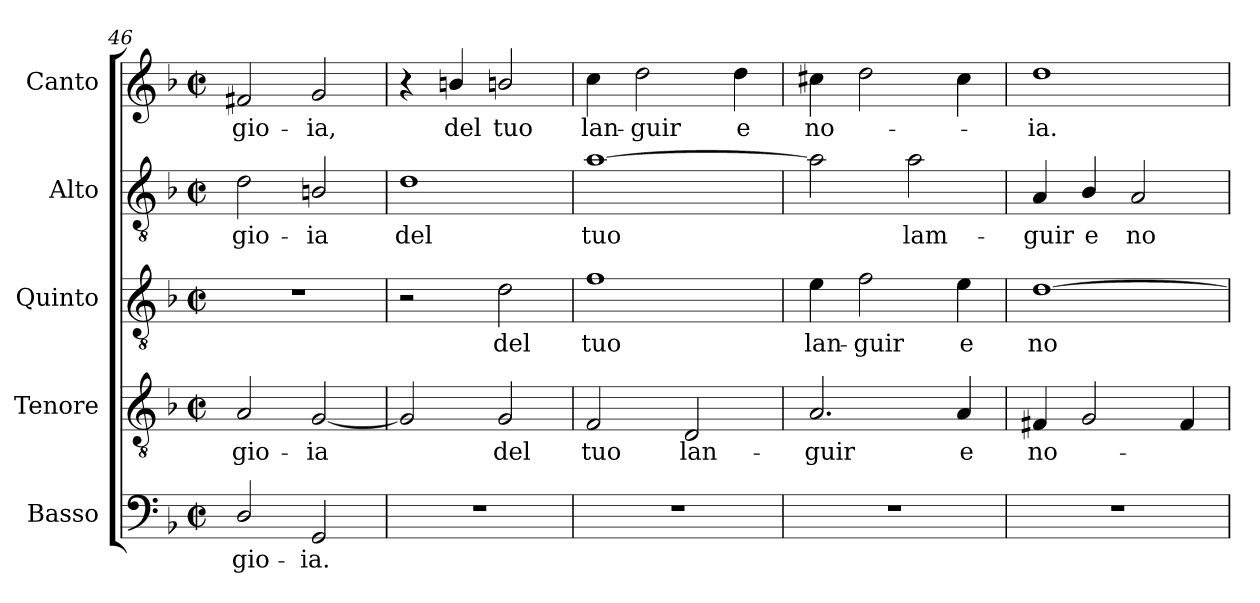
**kern	**text	**kern	**text	**kern	**text	**kern	**text	**kern	**text
*part5	*part5	*part4	*part4	*part3	*part3	*part2	*part2	*part1	*part1
*staff5	*staff5	*staff4	*staff4	*staff3	*staff3	*staff2	*staff2	*staff1	*staff1
*I"Basso	*	*I"Tenore	*	*I"Quinto	*	*I"Alto	*	*I"Canto	*
*I'B.	*	*I'T.	*	*I'Q.	*	*I'A.	*	*	*
*clefF4	*	*clefGv2	*	*clefGv2	*	*clefGv2	*	*clefG2	*
*	*	*ITrd7c12	*	*ITrd7c12	*	*ITrd7c12	*	*	*
*k[b-]	*	*k[b-]	*	*k[b-]	*	*k[b-]	*	*k[b-]	*
*F:	*	*F:	*	*F:	*	*F:	*	*F:	*
*M2/2	*	*M2/2	*	*M2/2	*	*M2/2	*	*M2/2	*
*met(c|)	*	*met(c|)	*	*met(c|)	*	*met(c|)	*	*met(c|)	*
=46	=46	=46	=46	=46	=46	=46	=46	=46	=46
!	!LO:LY:b:color=#000000	!	!	!	!	!	!	!	!
!	!	!	!LO:LY:b:color=#000000	!	!	!	!	!	!
!	!	!	!	!	!	!	!LO:LY:b:color=#000000	!	!
!	!	!	!	!	!	!	!	!	!LO:LY:b:color=#000000
2Di/	gio-	2AAi/	gio-	1r	.	2Di\	gio-	2f#Xi/	gio-
!	!LO:LY:b:color=#000000	!	!	!	!	!	!	!	!
!	!	!	!LO:LY:b:color=#000000	!	!	!	!	!	!
!	!	!	!	!	!	!	!LO:LY:b:color=#000000	!	!
!	!	!	!	!	!	!	!	!	!LO:LY:b:color=#000000
2GGi/	-ia.	[2GGi/	-ia	.	.	2BBni/	-ia	2gi/	-ia,
=47	=47	=47	=47	=47	=47	=47	=47	=47	=47
!	!	!	!	!	!	!	!LO:LY:b:color=#000000	!	!
1r	.	2GGi/]	.	2r	.	1Di	del	4r	.
!	!	!	!	!	!	!	!	!	!LO:LY:b:color=#000000
.	.	.	.	.	.	.	.	4bni/	del
!	!	!	!LO:LY:b:color=#000000	!	!	!	!	!	!
!	!	!	!	!	!LO:LY:b:color=#000000	!	!	!	!
!	!	!	!	!	!	!	!	!	!LO:LY:b:color=#000000
.	.	2GGi/	del	2Di\	del	.	.	2bni/	tuo
=48	=48	=48	=48	=48	=48	=48	=48	=48	=48
!	!	!	!LO:LY:b:color=#000000	!	!	!	!	!	!
!	!	!	!	!	!LO:LY:b:color=#000000	!	!	!	!
!	!	!	!	!	!	!	!LO:LY:b:color=#000000	!	!
!	!	!	!	!	!	!	!	!	!LO:LY:b:color=#000000
1r	.	2FFi/	tuo	1Fi	tuo	[1Ai	tuo	4cci\	lan-
!	!	!	!	!	!	!	!	!	!LO:LY:b:color=#000000
.	.	.	.	.	.	.	.	2ddi\	-guir
!	!	!	!LO:LY:b:color=#000000	!	!	!	!	!	!
.	.	2DDi/	lan-	.	.	.	.	.	.
!	!	!	!	!	!	!	!	!	!LO:LY:b:color=#000000
.	.	.	.	.	.	.	.	4ddi\	e
=49	=49	=49	=49	=49	=49	=49	=49	=49	=49
!	!	!	!LO:LY:b:color=#000000	!	!	!	!	!	!
!	!	!	!	!	!LO:LY:b:color=#000000	!	!	!	!
!	!	!	!	!	!	!	!	!	!LO:LY:b:color=#000000
1r	.	2.AAi/	-guir	4Ei\	lan-	2Ai\]	.	4cc#Xi\	no-
!	!	!	!	!	!LO:LY:b:color=#000000	!	!	!	!
.	.	.	.	2Fi\	-guir	.	.	2ddi\	.
!	!	!	!	!	!	!	!LO:LY:b:color=#000000	!	!
.	.	.	.	.	.	2Ai\	lam-	.	.
!	!	!	!LO:LY:b:color=#000000	!	!	!	!	!	!
!	!	!	!	!	!LO:LY:b:color=#000000	!	!	!	!
.	.	4AAi/	e	4Ei\	e	.	.	4cc#i\	.
=50	=50	=50	=50	=50	=50	=50	=50	=50	=50
!	!	!	!LO:LY:b:color=#000000	!	!	!	!	!	!
!	!	!	!	!	!LO:LY:b:color=#000000	!	!	!	!
!	!	!	!	!	!	!	!LO:LY:b:color=#000000	!	!
!	!	!	!	!	!	!	!	!	!LO:LY:b:color=#000000
1r	.	4FF#Xi/	no-	[1Di	no-	4AAi/	-guir	1ddi	-ia.
!	!	!	!	!	!	!	!LO:LY:b:color=#000000	!	!
.	.	2GGi/	.	.	.	4BB-i/	e	.	.
!	!	!	!	!	!	!	!LO:LY:b:color=#000000	!	!
.	.	.	.	.	.	2AAi/	no-	.	.
.	.	4FF#i/	.	.	.	.	.	.	.
=	=	=	=	=	=	=	=	=	=
*-	*-	*-	*-	*-	*-	*-	*-	*-	*-
